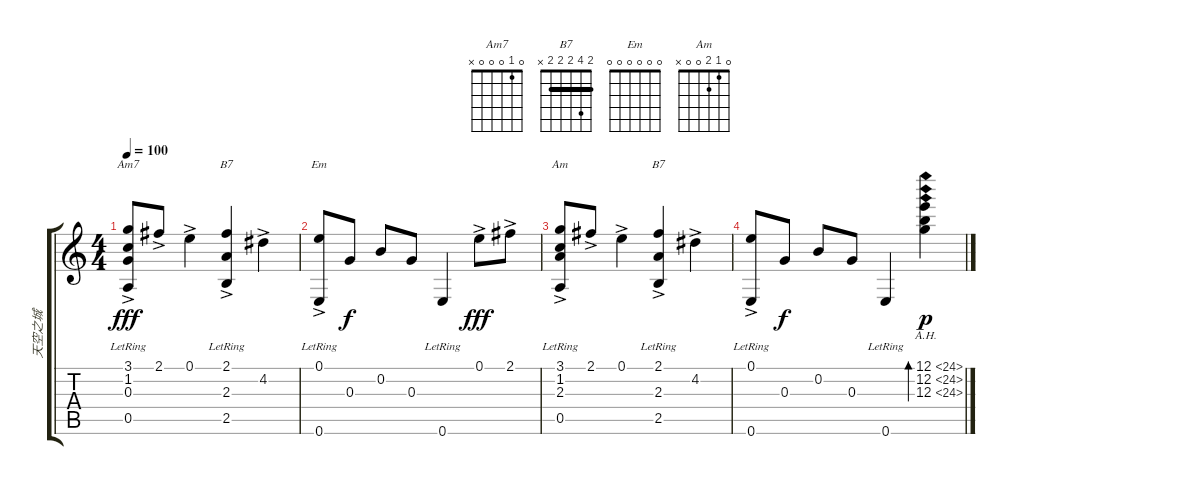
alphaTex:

\track ("天空之城" "天空之城") {instrument acousticguitarnylon}
\staff {score tabs}
\tuning (E4 B3 G3 D3 A2 E2) {hide}
\chord ("Am7" 0 1 0 0 0 x)
\chord ("B7" 2 4 2 2 2 x)
\chord ("Em" 0 0 0 0 0 0)
\chord ("Am" 0 1 2 0 0 x)
\chord ("B7" 2 4 2 2 2 x) {barre 2}
\ts (4 4)
\tempo 100
\clef g2
\ks c
(3.1{ac} 1.2{ac lr} 0.3{ac lr} 0.5{lr}).8{ch "Am7" dy fff} 2.1{ac}.8 0.1{ac}.4 (2.1{ac} 2.3{ac} 2.5{lr}).4{ch "B7"} 4.2{ac}.4 |
(0.1{ac lr} 0.6{lr}).8{ch "Em"} 0.3.8{dy f} 0.2.8 0.3.8 0.6{lr}.4 0.1{ac}.8{dy fff} 2.1{ac}.8 |
(3.1{ac} 1.2{ac lr} 2.3{ac lr} 0.5{lr}).8{ch "Am"} 2.1{ac}.8 0.1{ac}.4 (2.1{ac} 2.3{ac} 2.5{lr}).4{ch "B7"} 4.2{ac}.4 |
(0.1{ac lr} 0.6{lr}).8 0.3.8{dy f} 0.2.8 0.3.8 0.6{lr}.4 (12.1{ah 12} 12.2{ah 12} 12.3{ah 12}).4{bd 240 dy p}
